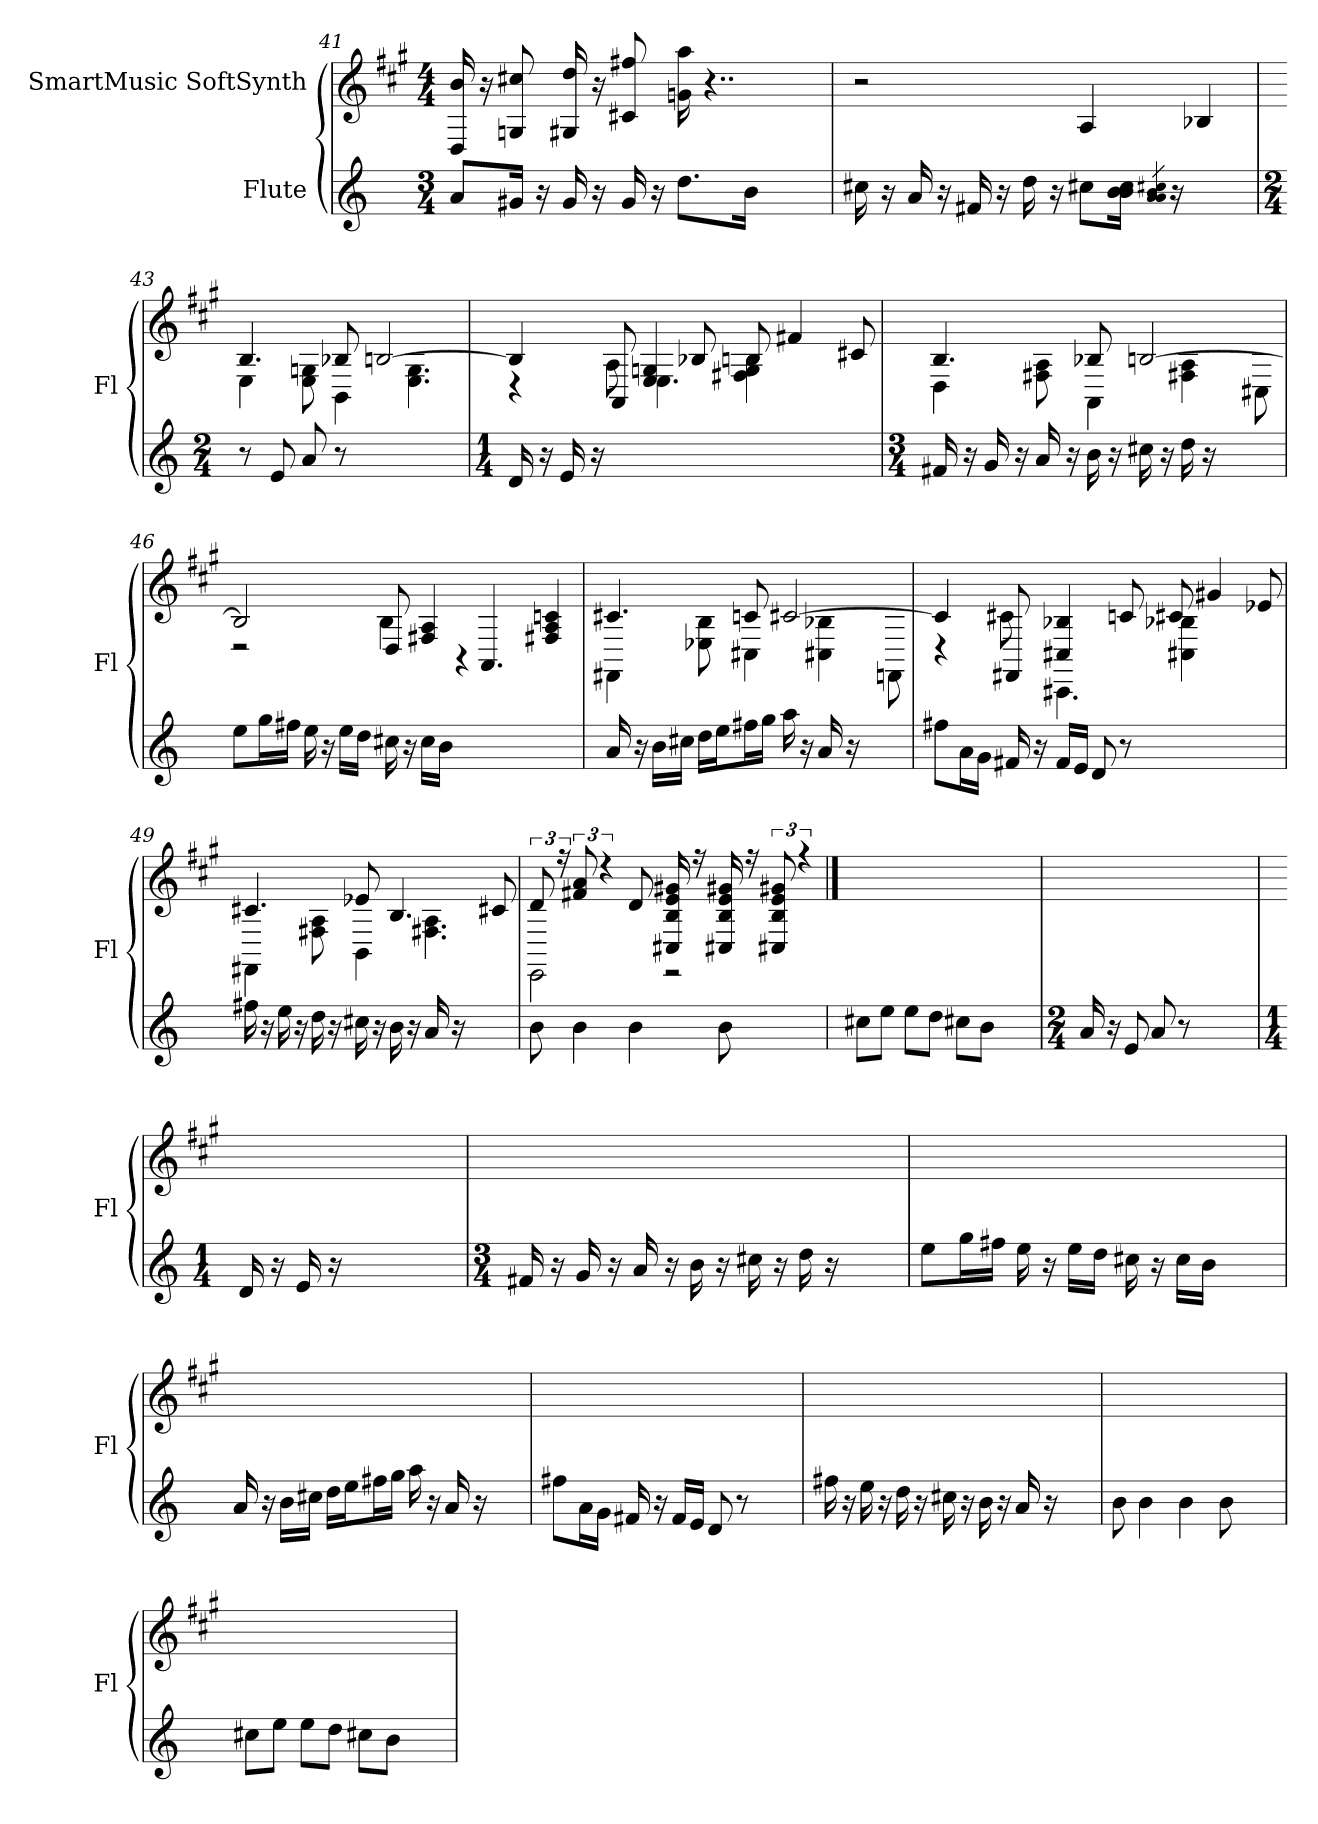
**kern	**kern
*part2	*part1
*staff2	*staff1
*I"Flute	*I"SmartMusic SoftSynth
*I'Fl	*
*clefG2	*clefG2
*	*k[f#c#g#]
*	*A:
*M3/4	*M4/4
=41	=41
8a/L	16b 16D
.	16r
16g#X/Jk	8cc#X 8G
16r	.
16g#	16dd 16G#X
16r	16r
16g#	8ff#X 8c#X
16r	.
8.dd\L	16aa 16g
.	4..r
16b\Jk	.
4ryy	.
=42	=42
16cc#X	2r
16r	.
16a	.
16r	.
16f#X	.
16r	.
16dd	.
16r	.
8cc#X\L	4A
16b\ 16cc# 16bJk	.
4qcc#X 4qa 4qb 4qa	.
16r	.
4ryy	4B-X
=43	=43
*M2/4	*
*	*^
8r	4.B	4E
8e	.	.
8a	.	8E 8G
8r	8B-X	4BB
2ryy	[2B	.
.	.	4.E 4.G
=44	=44	=44
*M1/4	*	*
*MM96	*	*
16d	4B]	4r
16r	.	.
16e	.	.
16r	.	.
1ryy	8AA	8A
.	4E 4G	4.E
.	8B-X	.
.	8B	4F#X 4G 4B
.	4f#X	.
.	.	4ryy
.	8c#X	.
=45	=45	=45
*M3/4	*	*
16f#X	4.B	4D
16r	.	.
16g	.	.
16r	.	.
16a	.	8F#X 8A
16r	.	.
16b	8B-X	4AA
16r	.	.
16cc#X	[2B	.
16r	.	.
16dd	.	4F#X 4A
16r	.	.
4ryy	.	.
.	.	8C#X
=46	=46	=46
8ee\L	2B]	2r
16gg\L	.	.
16ff#X\JJ	.	.
16ee	.	.
16r	.	.
16ee\LL	.	.
16dd\JJ	.	.
16cc#X	8D	4B
16r	.	.
16cc#\LL	4F#X 4A	.
16b\JJ	.	.
2.ryy	.	4r
.	4.AA	.
.	.	2ryy
.	4c 4F#X 4A	.
=47	=47	=47
16a	4.c#X	4FF#X
16r	.	.
16b\LL	.	.
16cc#X\JJ	.	.
16dd\LL	.	8E-X 8B
16ee\J	.	.
16ff#X\L	8c	4C#X
16gg\JJ	.	.
16aa	[2c#X	.
16r	.	.
16a	.	4C#X 4B-X
16r	.	.
4ryy	.	.
.	.	8FF
=48	=48	=48
8ff#X\L	4c#]	4r
16a\L	.	.
16g\JJ	.	.
16f#X	8FF#X	8c#X
16r	.	.
16f#/LL	4C#X 4B-X	4.CC#X
16e/JJ	.	.
8d	.	.
8r	8c	.
2ryy	8c#X	4C#X 4B-X
.	4g#X	.
.	.	4ryy
.	8e-X	.
=49	=49	=49
16ff#X	4.c#X	4FF#X
16r	.	.
16ee	.	.
16r	.	.
16dd	.	8F#X 8A
16r	.	.
16cc#X	8e-X	4BB
16r	.	.
16b	4.B	.
16r	.	.
16a	.	4.F#X 4.A
16r	.	.
4ryy	.	.
.	8c#X	.
=50	=50	=50
8b	12d	2EE
.	24r	.
4b	12f#X 12a	.
.	6r	.
4b	8d	.
.	16e 16g#X 16C#X 16B	2r
.	16r	.
8b	16e 16g#X 16C#X 16B	.
.	16r	.
4ryy	12e 12g#X 12C#X 12B	.
.	6r	.
*	*v	*v
=	==
8cc#X\L	1ryy
8ee\J	.
8ee\L	.
8dd\J	.
8cc#X\L	.
8b\J	.
4ryy	.
=	=
*M2/4	*
16a	1ryy
16r	.
8e	.
8a	.
8r	.
2ryy	.
=	=
*M1/4	*
*MM96	*
16d	1ryy
16r	.
16e	.
16r	.
2.ryy	.
=	=
*M3/4	*
16f#X	1ryy
16r	.
16g	.
16r	.
16a	.
16r	.
16b	.
16r	.
16cc#X	.
16r	.
16dd	.
16r	.
4ryy	.
=	=
8ee\L	1ryy
16gg\L	.
16ff#X\JJ	.
16ee	.
16r	.
16ee\LL	.
16dd\JJ	.
16cc#X	.
16r	.
16cc#\LL	.
16b\JJ	.
4ryy	.
=	=
16a	1ryy
16r	.
16b\LL	.
16cc#X\JJ	.
16dd\LL	.
16ee\J	.
16ff#X\L	.
16gg\JJ	.
16aa	.
16r	.
16a	.
16r	.
4ryy	.
=	=
8ff#X\L	1ryy
16a\L	.
16g\JJ	.
16f#X	.
16r	.
16f#/LL	.
16e/JJ	.
8d	.
8r	.
4ryy	.
=	=
16ff#X	1ryy
16r	.
16ee	.
16r	.
16dd	.
16r	.
16cc#X	.
16r	.
16b	.
16r	.
16a	.
16r	.
4ryy	.
=	=
8b	1ryy
4b	.
4b	.
8b	.
4ryy	.
=	=
8cc#X\L	1ryy
8ee\J	.
8ee\L	.
8dd\J	.
8cc#X\L	.
8b\J	.
4ryy	.
=	=
*-	*-
